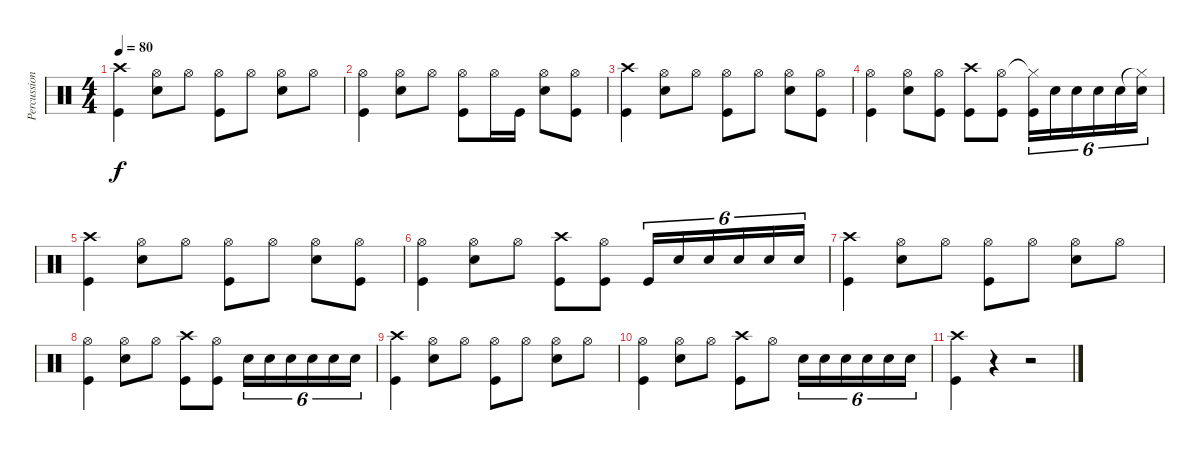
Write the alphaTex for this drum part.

\track ("Percussion" "Percussion") {instrument percussion}
\staff {score}
\articulation defaults
\ts (4 4)
\tempo 80
\clef neutral
\ks c
("Crash high (hit)" "Kick (hit)").4{dy f} ("Hi-Hat (open)" "Snare (hit) 2").8 "Hi-Hat (open)".8 ("Hi-Hat (open)" "Kick (hit)").8 "Hi-Hat (open)".8 ("Hi-Hat (open)" "Snare (hit) 2").8 "Hi-Hat (open)".8 |
("Hi-Hat (open)" "Kick (hit)").4 ("Hi-Hat (open)" "Snare (hit) 2").8 "Hi-Hat (open)".8 ("Hi-Hat (open)" "Kick (hit)").8 "Hi-Hat (open)".16 "Kick (hit)".16 ("Hi-Hat (open)" "Snare (hit) 2").8 ("Hi-Hat (open)" "Kick (hit)").8 |
("Crash high (hit)" "Kick (hit)").4 ("Hi-Hat (open)" "Snare (hit) 2").8 "Hi-Hat (open)".8 ("Hi-Hat (open)" "Kick (hit)").8 "Hi-Hat (open)".8 ("Hi-Hat (open)" "Snare (hit) 2").8 ("Hi-Hat (open)" "Kick (hit)").8 |
("Hi-Hat (open)" "Kick (hit)").4 ("Hi-Hat (open)" "Snare (hit) 2").8 ("Hi-Hat (open)" "Kick (hit)").8 ("Crash high (hit)" "Kick (hit)").8 ("Hi-Hat (open)" "Kick (hit)").8 ("Hi-Hat (closed)"{t} "Kick (hit)").16{tu (6 4)} "Snare (hit) 2".16{tu (6 4)} "Snare (hit) 2".16{tu (6 4)} "Snare (hit) 2".16{tu (6 4)} "Snare (hit) 2".16{tu (6 4)} ("Hi-Hat (closed)"{t} "Snare (hit) 2").16{tu (6 4)} |
("Crash high (hit)" "Kick (hit)").4 ("Hi-Hat (open)" "Snare (hit) 2").8 "Hi-Hat (open)".8 ("Hi-Hat (open)" "Kick (hit)").8 "Hi-Hat (open)".8 ("Hi-Hat (open)" "Snare (hit) 2").8 ("Hi-Hat (open)" "Kick (hit)").8 |
("Hi-Hat (open)" "Kick (hit)").4 ("Hi-Hat (open)" "Snare (hit) 2").8 "Hi-Hat (open)".8 ("Crash high (hit)" "Kick (hit)").8 ("Hi-Hat (open)" "Kick (hit)").8 "Kick (hit)".16{tu (6 4)} "Snare (hit) 2".16{tu (6 4)} "Snare (hit) 2".16{tu (6 4)} "Snare (hit) 2".16{tu (6 4)} "Snare (hit) 2".16{tu (6 4)} "Snare (hit) 2".16{tu (6 4)} |
("Crash high (hit)" "Kick (hit)").4 ("Hi-Hat (open)" "Snare (hit) 2").8 "Hi-Hat (open)".8 ("Hi-Hat (open)" "Kick (hit)").8 "Hi-Hat (open)".8 ("Hi-Hat (open)" "Snare (hit) 2").8 "Hi-Hat (open)".8 |
("Hi-Hat (open)" "Kick (hit)").4 ("Hi-Hat (open)" "Snare (hit) 2").8 "Hi-Hat (open)".8 ("Crash high (hit)" "Kick (hit)").8 ("Hi-Hat (open)" "Kick (hit)").8 "Snare (hit) 2".16{tu (6 4)} "Snare (hit) 2".16{tu (6 4)} "Snare (hit) 2".16{tu (6 4)} "Snare (hit) 2".16{tu (6 4)} "Snare (hit) 2".16{tu (6 4)} "Snare (hit) 2".16{tu (6 4)} |
("Crash high (hit)" "Kick (hit)").4 ("Hi-Hat (open)" "Snare (hit) 2").8 "Hi-Hat (open)".8 ("Hi-Hat (open)" "Kick (hit)").8 "Hi-Hat (open)".8 ("Hi-Hat (open)" "Snare (hit) 2").8 "Hi-Hat (open)".8 |
("Hi-Hat (open)" "Kick (hit)").4 ("Hi-Hat (open)" "Snare (hit) 2").8 "Hi-Hat (open)".8 ("Crash high (hit)" "Kick (hit)").8 "Hi-Hat (open)".8 "Snare (hit) 2".16{tu (6 4)} "Snare (hit) 2".16{tu (6 4)} "Snare (hit) 2".16{tu (6 4)} "Snare (hit) 2".16{tu (6 4)} "Snare (hit) 2".16{tu (6 4)} "Snare (hit) 2".16{tu (6 4)} |
("Crash high (hit)" "Kick (hit)").4 r.4 r.2
